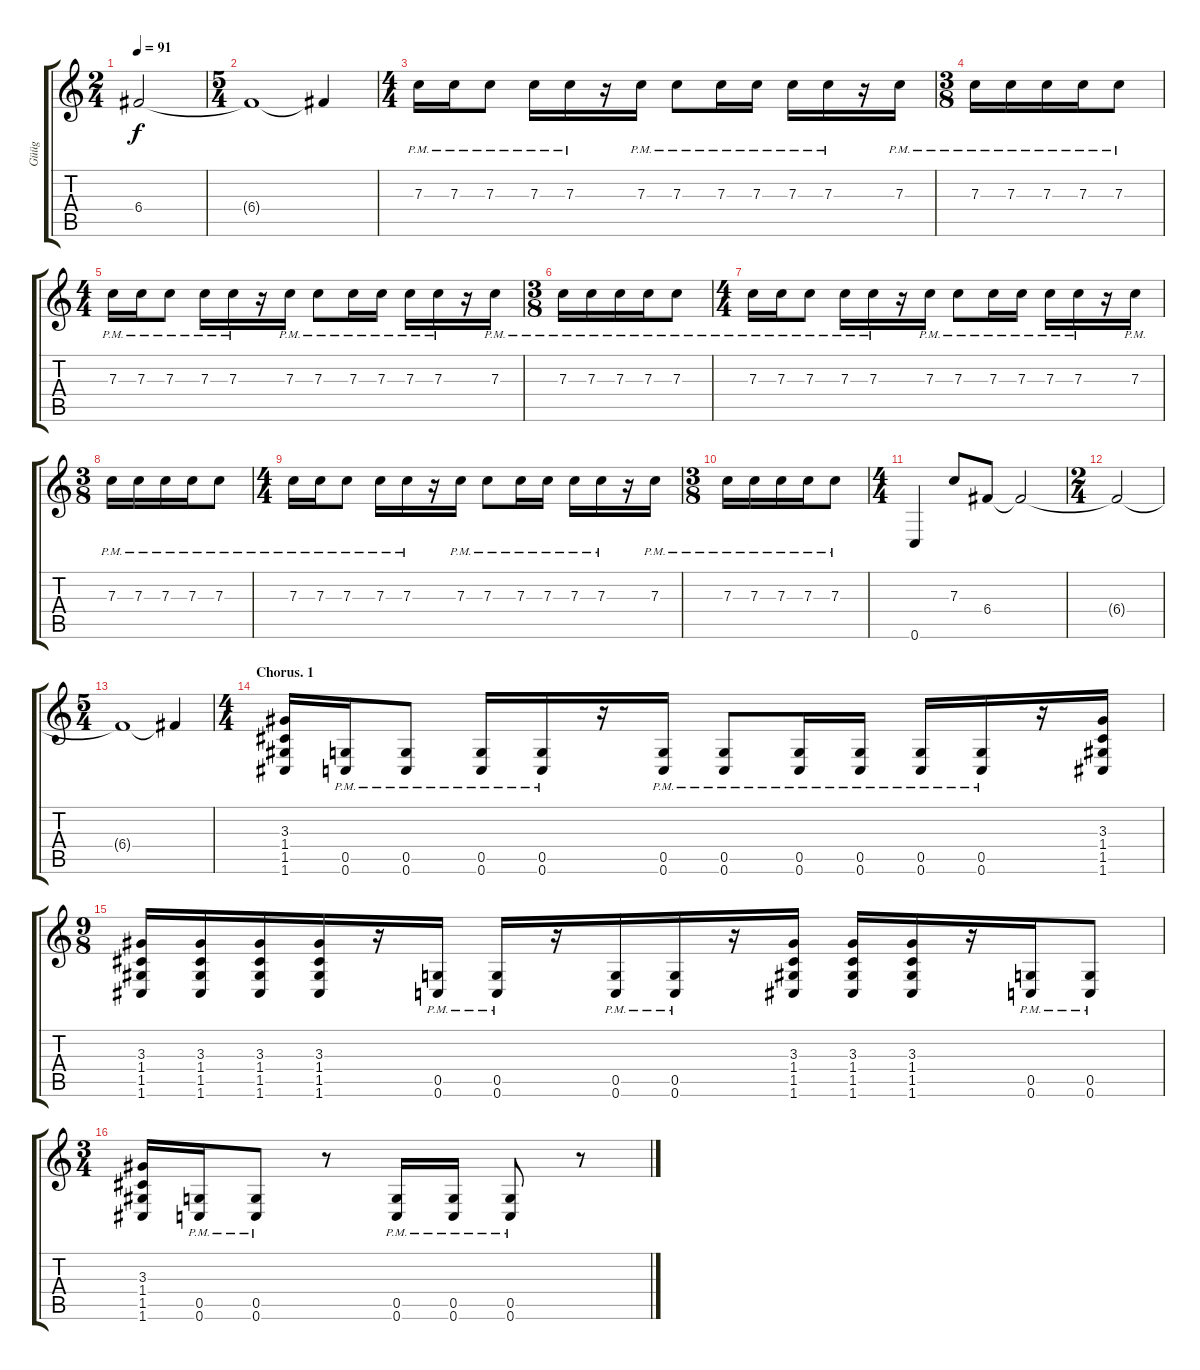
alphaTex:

\track ("Güüg" "Güüg") {instrument distortionguitar}
\staff {score tabs}
\tuning (D4 A3 F3 C3 G2 C2) {hide}
\ts (2 4)
\tempo 91
\clef g2
\ks c
6.4{t}.2{dy f} |
\ts (5 4)
6.4{t}.1 6.4{t}.4 |
\ts (4 4)
7.3{pm}.16{instrument distortionguitar} 7.3{pm}.16 7.3{pm}.8 7.3{pm}.16 7.3{pm}.16 r.16 7.3{pm}.16 7.3{pm}.8 7.3{pm}.16 7.3{pm}.16 7.3{pm}.16 7.3{pm}.16 r.16 7.3{pm}.16 |
\ts (3 8)
7.3{pm}.16 7.3{pm}.16 7.3{pm}.16 7.3{pm}.16 7.3{pm}.8 |
\ts (4 4)
7.3{pm}.16{instrument distortionguitar} 7.3{pm}.16 7.3{pm}.8 7.3{pm}.16 7.3{pm}.16 r.16 7.3{pm}.16 7.3{pm}.8 7.3{pm}.16 7.3{pm}.16 7.3{pm}.16 7.3{pm}.16 r.16 7.3{pm}.16 |
\ts (3 8)
7.3{pm}.16 7.3{pm}.16 7.3{pm}.16 7.3{pm}.16 7.3{pm}.8 |
\ts (4 4)
7.3{pm}.16{instrument distortionguitar} 7.3{pm}.16 7.3{pm}.8 7.3{pm}.16 7.3{pm}.16 r.16 7.3{pm}.16 7.3{pm}.8 7.3{pm}.16 7.3{pm}.16 7.3{pm}.16 7.3{pm}.16 r.16 7.3{pm}.16 |
\ts (3 8)
7.3{pm}.16 7.3{pm}.16 7.3{pm}.16 7.3{pm}.16 7.3{pm}.8 |
\ts (4 4)
7.3{pm}.16{instrument distortionguitar} 7.3{pm}.16 7.3{pm}.8 7.3{pm}.16 7.3{pm}.16 r.16 7.3{pm}.16 7.3{pm}.8 7.3{pm}.16 7.3{pm}.16 7.3{pm}.16 7.3{pm}.16 r.16 7.3{pm}.16 |
\ts (3 8)
7.3{pm}.16 7.3{pm}.16 7.3{pm}.16 7.3{pm}.16 7.3{pm}.8 |
\ts (4 4)
0.6.4{instrument electricguitarclean} 7.3.8 6.4.8 6.4{t}.2 |
\ts (2 4)
6.4{t}.2 |
\ts (5 4)
6.4{t}.1 6.4{t}.4 |
\ts (4 4)
\section ("" "Chorus. 1")
(3.3 1.4 1.5 1.6).16{instrument distortionguitar} (0.5{pm} 0.6{pm}).16 (0.5{pm} 0.6{pm}).8 (0.5{pm} 0.6{pm}).16 (0.5{pm} 0.6{pm}).16 r.16 (0.5{pm} 0.6{pm}).16 (0.5{pm} 0.6{pm}).8 (0.5{pm} 0.6{pm}).16 (0.5{pm} 0.6{pm}).16 (0.5{pm} 0.6{pm}).16 (0.5{pm} 0.6{pm}).16 r.16 (3.3 1.4 1.5 1.6).16 |
\ts (9 8)
(3.3 1.4 1.5 1.6).16 (3.3 1.4 1.5 1.6).16 (3.3 1.4 1.5 1.6).16 (3.3 1.4 1.5 1.6).16 r.16 (0.5{pm} 0.6{pm}).16 (0.5{pm} 0.6{pm}).16 r.16 (0.5{pm} 0.6{pm}).16 (0.5{pm} 0.6{pm}).16 r.16 (3.3 1.4 1.5 1.6).16 (3.3 1.4 1.5 1.6).16 (3.3 1.4 1.5 1.6).16 r.16 (0.5{pm} 0.6{pm}).16 (0.5{pm} 0.6{pm}).8 |
\ts (3 4)
(3.3 1.4 1.5 1.6).16 (0.5{pm} 0.6{pm}).16 (0.5{pm} 0.6{pm}).8 r.8 (0.5{pm} 0.6{pm}).16 (0.5{pm} 0.6{pm}).16 (0.5{pm} 0.6{pm}).8 r.8
